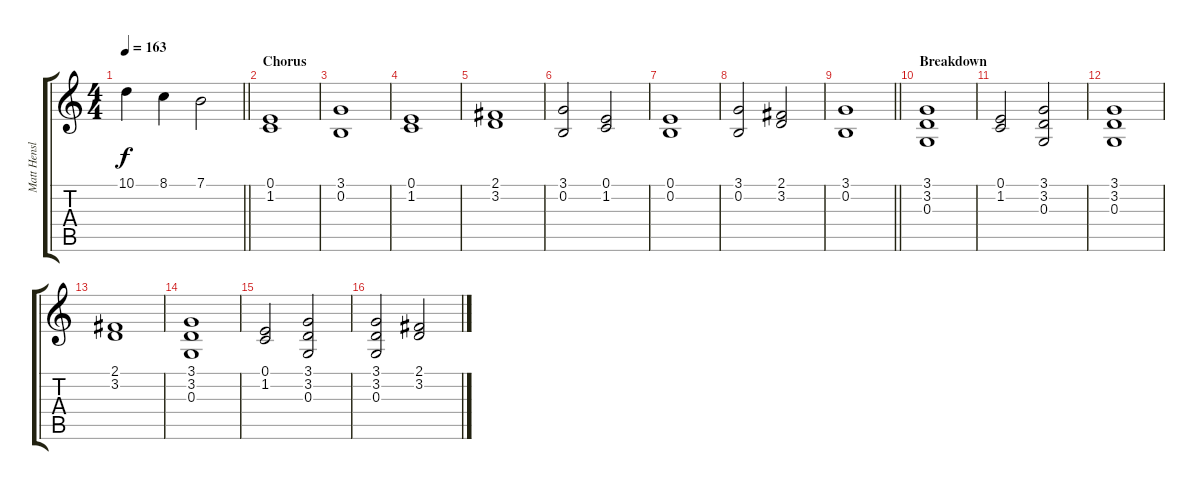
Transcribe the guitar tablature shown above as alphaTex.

\track ("Matt Hensley" "Matt Hensl") {instrument accordion}
\staff {score tabs}
\tuning (E4 B3 G3 D3 A2 E2) {hide}
\ts (4 4)
\tempo 163
\clef g2
\barLineRight lightlight
\ks c
10.1.4{dy f} 8.1.4 7.1.2 |
\section ("" "Chorus")
(0.1 1.2).1 |
(3.1 0.2).1 |
(0.1 1.2).1 |
(2.1 3.2).1 |
(3.1 0.2).2 (0.1 1.2).2 |
(0.1 0.2).1 |
(3.1 0.2).2 (2.1 3.2).2 |
\barLineRight lightlight
(3.1 0.2).1 |
\section ("" "Breakdown")
(3.1 3.2 0.3).1 |
(0.1 1.2).2 (3.1 3.2 0.3).2 |
(3.1 3.2 0.3).1 |
(2.1 3.2).1 |
(3.1 3.2 0.3).1 |
(0.1 1.2).2 (3.1 3.2 0.3).2 |
(3.1 3.2 0.3).2 (2.1 3.2).2
